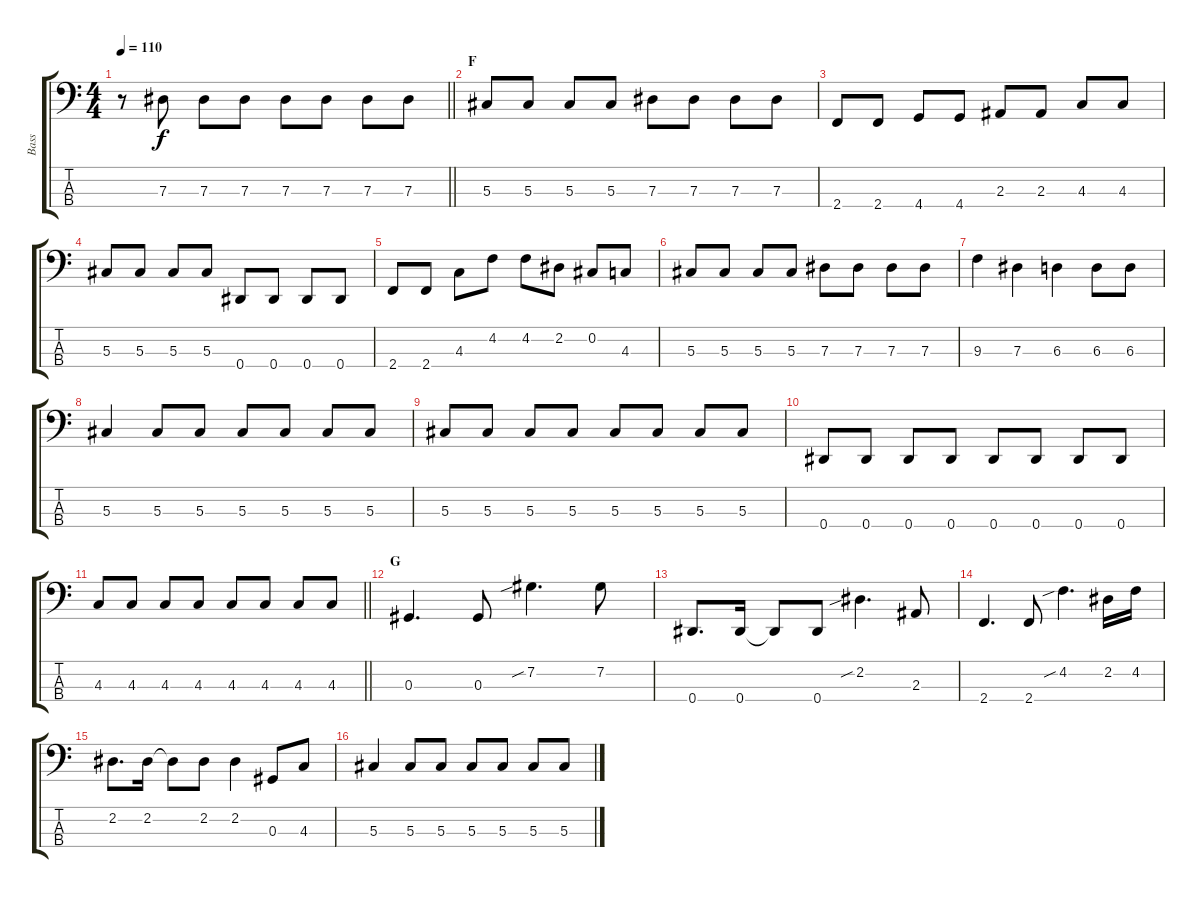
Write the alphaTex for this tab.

\track ("Bass" "Bass") {instrument electricbassfinger}
\staff {score tabs}
\tuning (Gb2 Db2 Ab1 Eb1) {hide}
\ts (4 4)
\tempo 110
\clef f4
\barLineRight lightlight
\ks c
r.8{dy f} 7.3.8 7.3.8 7.3.8 7.3.8 7.3.8 7.3.8 7.3.8 |
\section ("" "F")
5.3.8 5.3.8 5.3.8 5.3.8 7.3.8 7.3.8 7.3.8 7.3.8 |
2.4.8 2.4.8 4.4.8 4.4.8 2.3.8 2.3.8 4.3.8 4.3.8 |
5.3.8 5.3.8 5.3.8 5.3.8 0.4.8 0.4.8 0.4.8 0.4.8 |
2.4.8 2.4.8 4.3.8 4.2.8 4.2.8 2.2.8 0.2.8 4.3.8 |
5.3.8 5.3.8 5.3.8 5.3.8 7.3.8 7.3.8 7.3.8 7.3.8 |
9.3.4 7.3.4 6.3.4 6.3.8 6.3.8 |
5.3.4 5.3.8 5.3.8 5.3.8 5.3.8 5.3.8 5.3.8 |
5.3.8 5.3.8 5.3.8 5.3.8 5.3.8 5.3.8 5.3.8 5.3.8 |
0.4.8 0.4.8 0.4.8 0.4.8 0.4.8 0.4.8 0.4.8 0.4.8 |
\barLineRight lightlight
4.3.8 4.3.8 4.3.8 4.3.8 4.3.8 4.3.8 4.3.8 4.3.8 |
\section ("" "G")
0.3.4{d} 0.3.8 7.2{sib}.4{d} 7.2.8 |
0.4.8{d} 0.4.16 0.4{t}.8 0.4.8 2.2{sib}.4{d} 2.3.8 |
2.4.4{d} 2.4.8 4.2{sib}.4{d} 2.2.16 4.2.16 |
2.2.8{d} 2.2.16 2.2{t}.8 2.2.8 2.2.4 0.3.8 4.3.8 |
5.3.4 5.3.8 5.3.8 5.3.8 5.3.8 5.3.8 5.3.8
